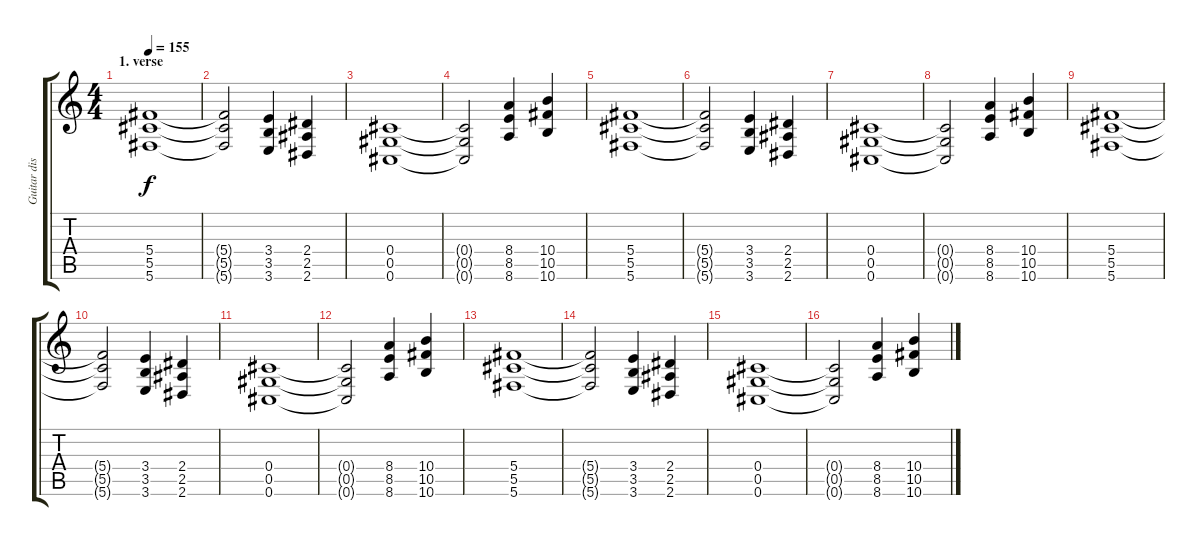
\track ("Guitar distored [Daron]" "Guitar dis") {instrument overdrivenguitar}
\staff {score tabs}
\tuning (Eb4 Bb3 Gb3 Db3 Ab2 Db2) {hide}
\ts (4 4)
\section ("" "1. verse")
\tempo 155
\clef g2
\ks c
(5.4 5.5 5.6).1{dy f} |
(5.4{t} 5.5{t} 5.6{t}).2 (3.4 3.5 3.6).4 (2.4 2.5 2.6).4 |
(0.4 0.5 0.6).1 |
(0.4{t} 0.5{t} 0.6{t}).2 (8.4 8.5 8.6).4 (10.4 10.5 10.6).4 |
(5.4 5.5 5.6).1 |
(5.4{t} 5.5{t} 5.6{t}).2 (3.4 3.5 3.6).4 (2.4 2.5 2.6).4 |
(0.4 0.5 0.6).1 |
(0.4{t} 0.5{t} 0.6{t}).2 (8.4 8.5 8.6).4 (10.4 10.5 10.6).4 |
(5.4 5.5 5.6).1 |
(5.4{t} 5.5{t} 5.6{t}).2 (3.4 3.5 3.6).4 (2.4 2.5 2.6).4 |
(0.4 0.5 0.6).1 |
(0.4{t} 0.5{t} 0.6{t}).2 (8.4 8.5 8.6).4 (10.4 10.5 10.6).4 |
(5.4 5.5 5.6).1 |
(5.4{t} 5.5{t} 5.6{t}).2 (3.4 3.5 3.6).4 (2.4 2.5 2.6).4 |
(0.4 0.5 0.6).1 |
(0.4{t} 0.5{t} 0.6{t}).2 (8.4 8.5 8.6).4 (10.4 10.5 10.6).4
